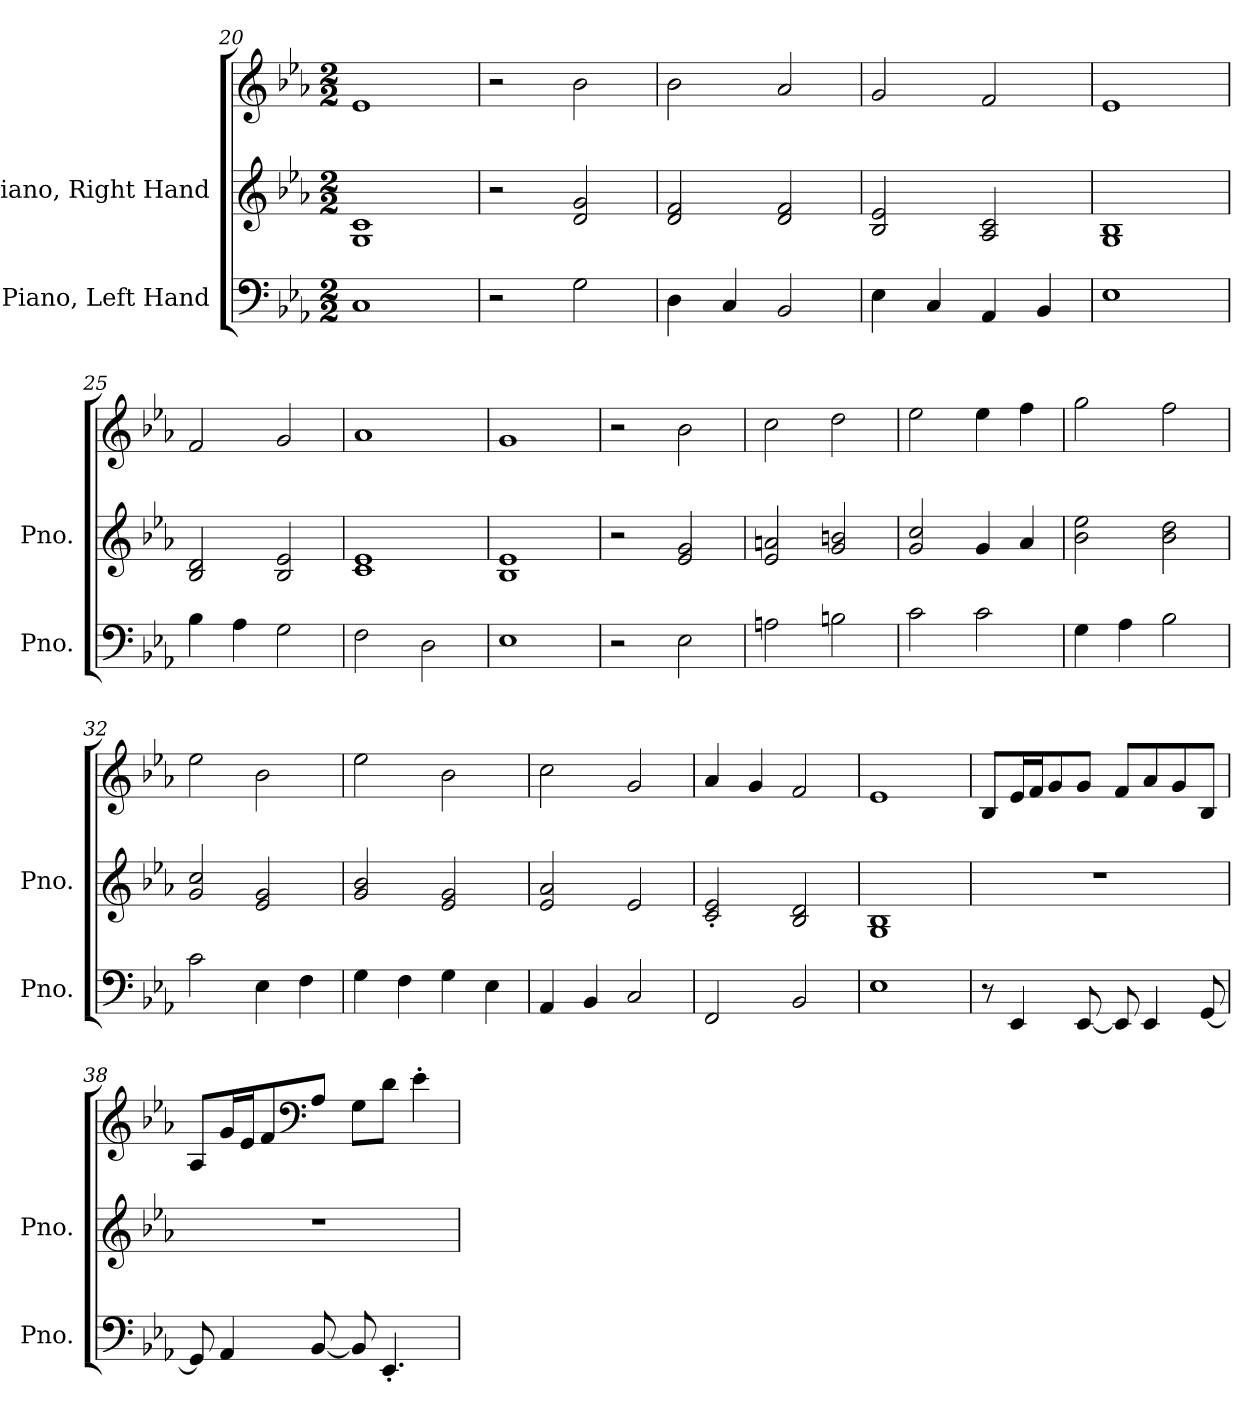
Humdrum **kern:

**kern	**kern	**kern
*part2	*part1	*part1
*staff3	*staff2	*staff1
*I"Piano, Left Hand	*I"Piano, Right Hand	*
*I'Pno.	*I'Pno.	*
*clefF4	*clefG2	*clefG2
*k[b-e-a-]	*k[b-e-a-]	*k[b-e-a-]
*M2/2	*M2/2	*M2/2
=20	=20	=20
1C	1G 1c	1e-
=21	=21	=21
2r	2r	2r
2G\	2d/ 2g/	2b-\
=22	=22	=22
4D\	2d/ 2f/	2b-\
4C/	.	.
2BB-/	2d/ 2f/	2a-/
=23	=23	=23
4E-\	2B-/ 2e-/	2g/
4C/	.	.
4AA-/	2A-/ 2c/	2f/
4BB-/	.	.
=24	=24	=24
1E-	1G 1B-	1e-
=25	=25	=25
4B-\	2B-/ 2d/	2f/
4A-\	.	.
2G\	2B-/ 2e-/	2g/
!!LO:LB:g=z
=26	=26	=26
2F\	1c 1e-	1a-
2D\	.	.
=27	=27	=27
1E-	1B- 1e-	1g
=28	=28	=28
2r	2r	2r
2E-\	2e-/ 2g/	2b-\
=29	=29	=29
2An\	2e-/ 2an/	2cc\
2Bn\	2g/ 2bn/	2dd\
=30	=30	=30
2c\	2g/ 2cc/	2ee-\
2c\	4g/	4ee-\
.	4a-/	4ff\
=31	=31	=31
4G\	2b-\ 2ee-\	2gg\
4A-\	.	.
2B-\	2b-\ 2dd\	2ff\
=32	=32	=32
2c\	2g/ 2cc/	2ee-\
4E-\	2e-/ 2g/	2b-\
4F\	.	.
=33	=33	=33
4G\	2g/ 2b-/	2ee-\
4F\	.	.
4G\	2e-/ 2g/	2b-\
4E-\	.	.
=34	=34	=34
4AA-/	2e-/ 2a-/	2cc\
4BB-/	.	.
2C/	2e-/	2g/
=35	=35	=35
2FF/	2c/' 2e-/'	4a-/
.	.	4g/
2BB-/	2B-/ 2d/	2f/
!!LO:PB:g=z
=36	=36	=36
1E-	1G 1B-	1e-
=37	=37	=37
8r	1r	8B-/L
4EE-/	.	16e-/L
.	.	16f/J
.	.	8g/
[8EE-/	.	8g/J
8EE-/]	.	8f/L
4EE-/	.	8a-/
.	.	8g/
[8GG/	.	8B-/J
=38	=38	=38
8GG/]	1r	8A-/L
4AA-/	.	16g/L
.	.	16e-/J
.	.	8f/
*	*	*clefF4
[8BB-/	.	8A-/J
8BB-/]	.	8G\L
4.EE-'/	.	8d\J
.	.	4e-'\
=	=	=
*-	*-	*-
